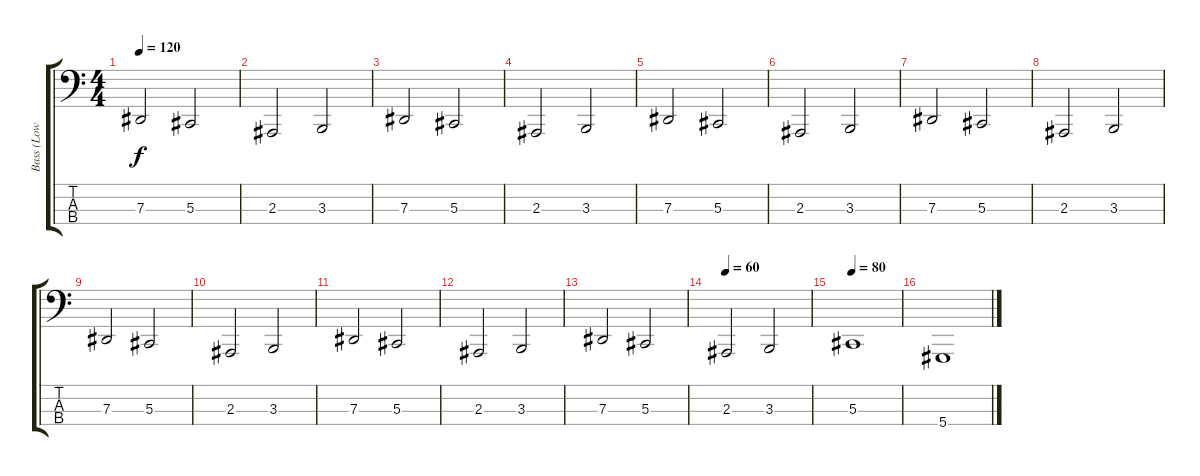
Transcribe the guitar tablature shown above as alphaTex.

\track ("Bass (Low Strings)" "Bass (Low ") {instrument synthstrings1}
\staff {score tabs}
\tuning (Gb2 Db2 Ab1 Eb1) {hide}
\ts (4 4)
\tempo 120
\clef f4
\ks c
7.3.2{dy f} 5.3.2 |
2.3.2 3.3.2 |
7.3.2 5.3.2 |
2.3.2 3.3.2 |
7.3.2 5.3.2 |
2.3.2 3.3.2 |
7.3.2 5.3.2 |
2.3.2 3.3.2 |
7.3.2 5.3.2 |
2.3.2 3.3.2 |
7.3.2 5.3.2 |
2.3.2 3.3.2 |
7.3.2 5.3.2 |
\tempo 60
2.3.2 3.3.2 |
\tempo 80
5.3.1 |
5.4.1
